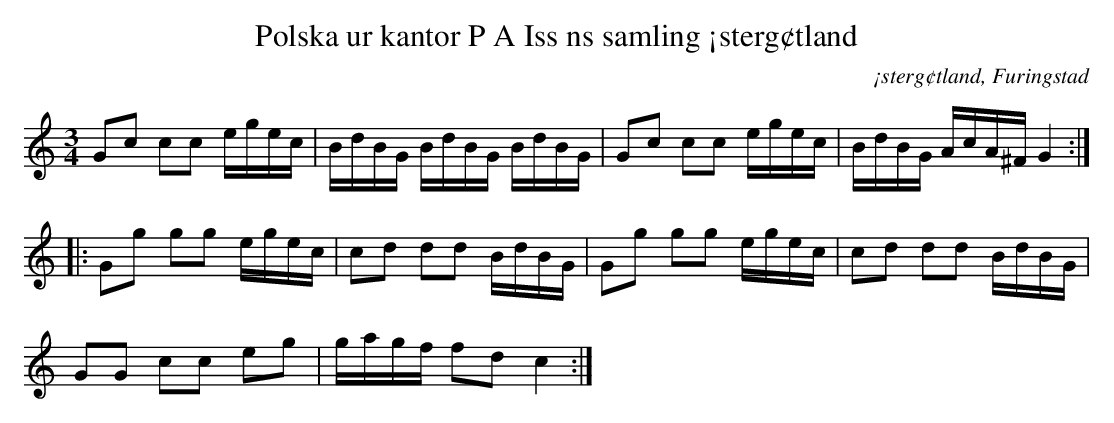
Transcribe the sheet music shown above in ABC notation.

X:1
T:Polska ur kantor P A Iss ns samling ¡sterg¢tland
O:¡sterg¢tland, Furingstad
M:3/4
L:1/16
K:C
G2c2 c2c2 egec | BdBG BdBG BdBG | G2c2 c2c2 egec | BdBG AcA^F G4 ::
G2g2 g2g2 egec | c2d2 d2d2 BdBG | G2g2 g2g2 egec | c2d2 d2d2 BdBG |
G2G2 c2c2 e2g2 | gagf f2d2 c4 :|
